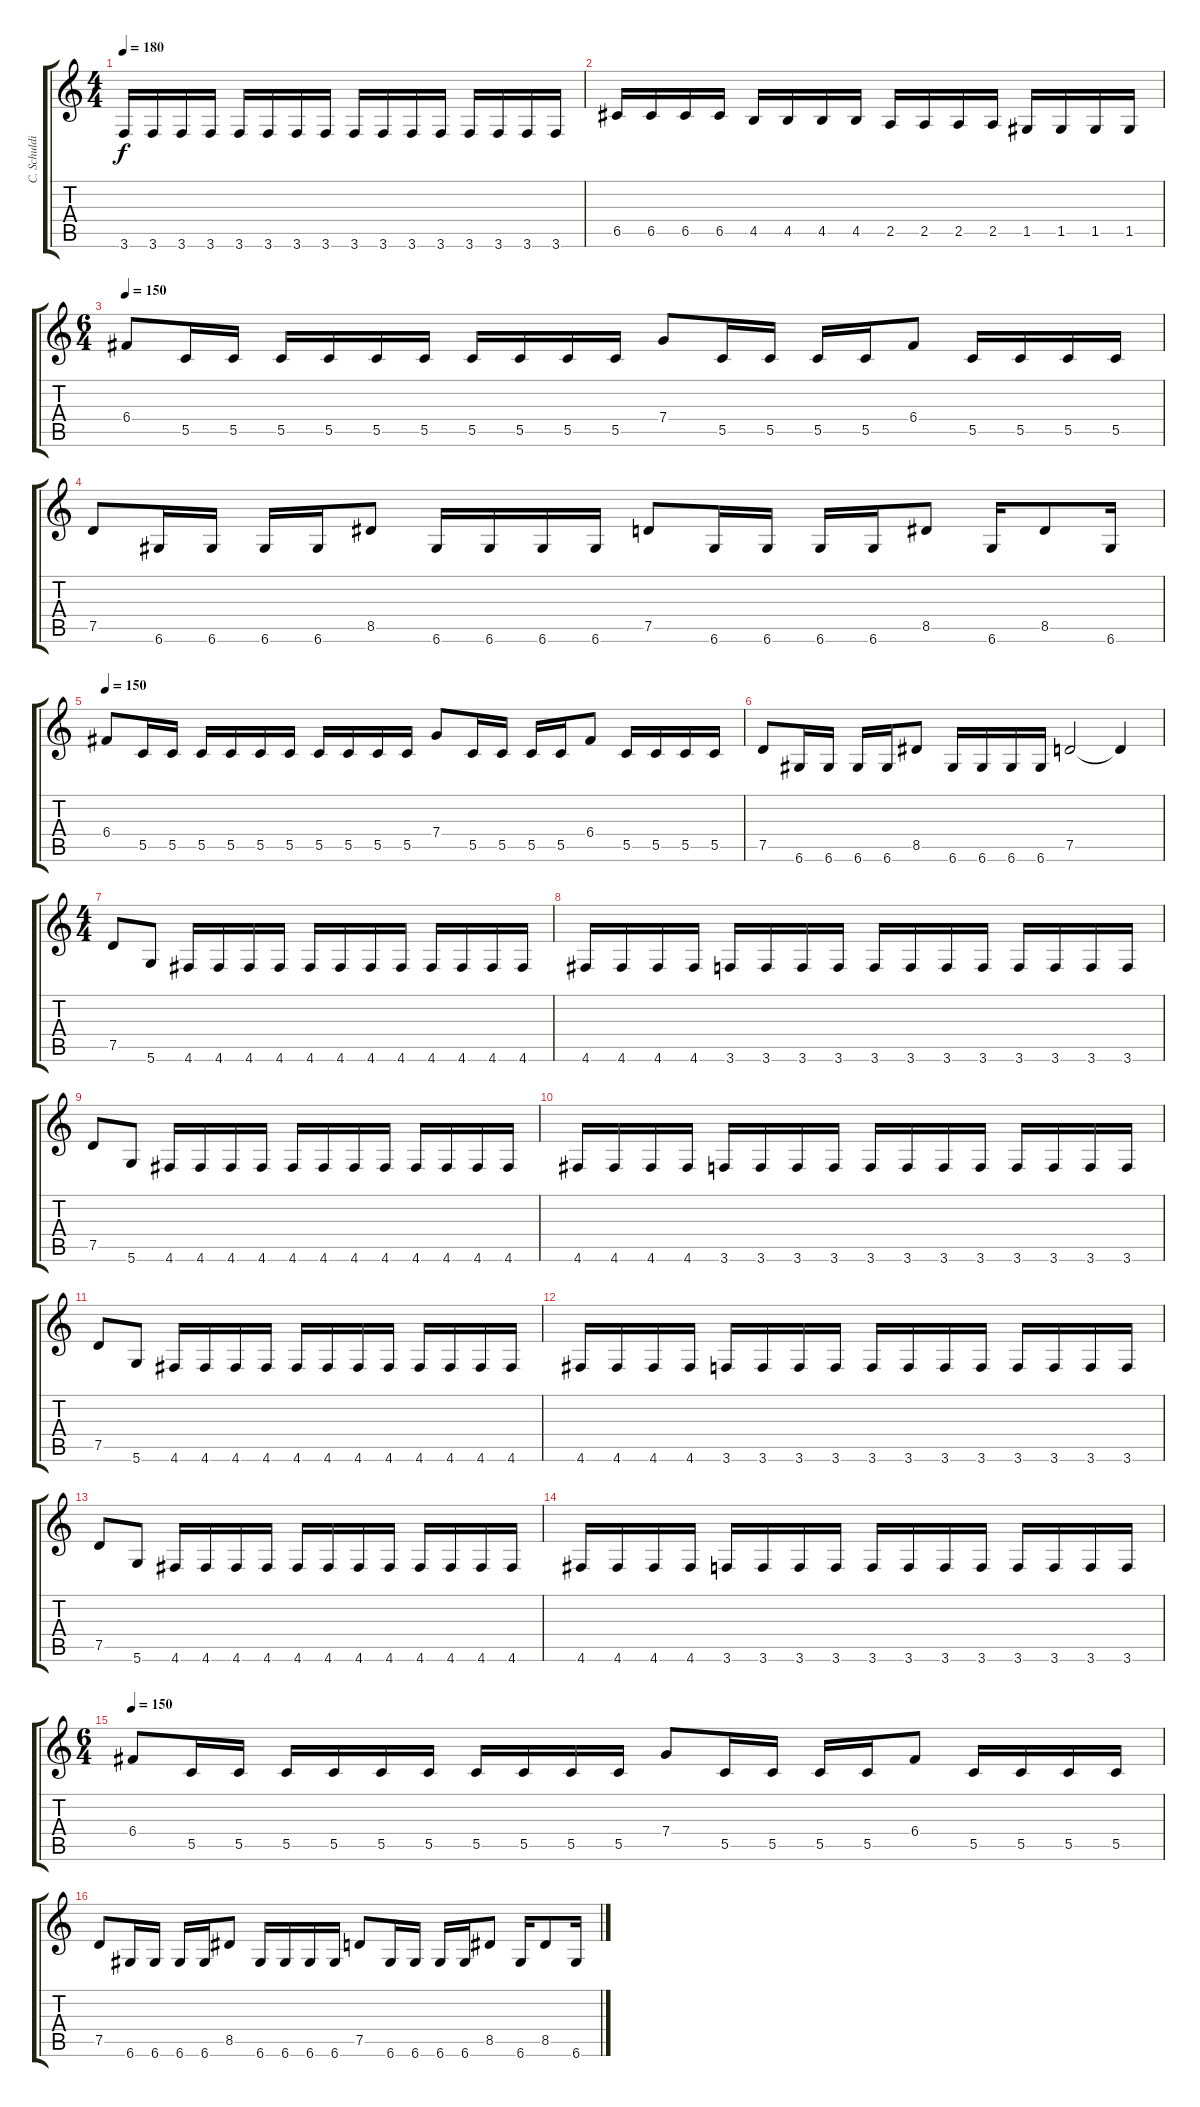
\track ("C. Schuldiner" "C. Schuldi") {instrument distortionguitar}
\staff {score tabs}
\tuning (D4 A3 F3 C3 G2 D2) {hide}
\ts (4 4)
\tempo 180
\clef g2
\ks c
3.6.16{dy f} 3.6.16 3.6.16 3.6.16 3.6.16 3.6.16 3.6.16 3.6.16 3.6.16 3.6.16 3.6.16 3.6.16 3.6.16 3.6.16 3.6.16 3.6.16 |
6.5.16 6.5.16 6.5.16 6.5.16 4.5.16 4.5.16 4.5.16 4.5.16 2.5.16 2.5.16 2.5.16 2.5.16 1.5.16 1.5.16 1.5.16 1.5.16 |
\ts (6 4)
\tempo 180
\tempo 150
6.4.8 5.5.16 5.5.16 5.5.16 5.5.16 5.5.16 5.5.16 5.5.16 5.5.16 5.5.16 5.5.16 7.4.8 5.5.16 5.5.16 5.5.16 5.5.16 6.4.8 5.5.16 5.5.16 5.5.16 5.5.16 |
7.5.8 6.6.16 6.6.16 6.6.16 6.6.16 8.5.8 6.6.16 6.6.16 6.6.16 6.6.16 7.5.8 6.6.16 6.6.16 6.6.16 6.6.16 8.5.8 6.6.16 8.5.8 6.6.16 |
\tempo 150
6.4.8 5.5.16 5.5.16 5.5.16 5.5.16 5.5.16 5.5.16 5.5.16 5.5.16 5.5.16 5.5.16 7.4.8 5.5.16 5.5.16 5.5.16 5.5.16 6.4.8 5.5.16 5.5.16 5.5.16 5.5.16 |
7.5.8 6.6.16 6.6.16 6.6.16 6.6.16 8.5.8 6.6.16 6.6.16 6.6.16 6.6.16 7.5.2 7.5{t}.4 |
\ts (4 4)
7.5.8 5.6.8 4.6.16 4.6.16 4.6.16 4.6.16 4.6.16 4.6.16 4.6.16 4.6.16 4.6.16 4.6.16 4.6.16 4.6.16 |
4.6.16 4.6.16 4.6.16 4.6.16 3.6.16 3.6.16 3.6.16 3.6.16 3.6.16 3.6.16 3.6.16 3.6.16 3.6.16 3.6.16 3.6.16 3.6.16 |
7.5.8 5.6.8 4.6.16 4.6.16 4.6.16 4.6.16 4.6.16 4.6.16 4.6.16 4.6.16 4.6.16 4.6.16 4.6.16 4.6.16 |
4.6.16 4.6.16 4.6.16 4.6.16 3.6.16 3.6.16 3.6.16 3.6.16 3.6.16 3.6.16 3.6.16 3.6.16 3.6.16 3.6.16 3.6.16 3.6.16 |
7.5.8 5.6.8 4.6.16 4.6.16 4.6.16 4.6.16 4.6.16 4.6.16 4.6.16 4.6.16 4.6.16 4.6.16 4.6.16 4.6.16 |
4.6.16 4.6.16 4.6.16 4.6.16 3.6.16 3.6.16 3.6.16 3.6.16 3.6.16 3.6.16 3.6.16 3.6.16 3.6.16 3.6.16 3.6.16 3.6.16 |
7.5.8 5.6.8 4.6.16 4.6.16 4.6.16 4.6.16 4.6.16 4.6.16 4.6.16 4.6.16 4.6.16 4.6.16 4.6.16 4.6.16 |
4.6.16 4.6.16 4.6.16 4.6.16 3.6.16 3.6.16 3.6.16 3.6.16 3.6.16 3.6.16 3.6.16 3.6.16 3.6.16 3.6.16 3.6.16 3.6.16 |
\ts (6 4)
\tempo 150
6.4.8 5.5.16 5.5.16 5.5.16 5.5.16 5.5.16 5.5.16 5.5.16 5.5.16 5.5.16 5.5.16 7.4.8 5.5.16 5.5.16 5.5.16 5.5.16 6.4.8 5.5.16 5.5.16 5.5.16 5.5.16 |
7.5.8 6.6.16 6.6.16 6.6.16 6.6.16 8.5.8 6.6.16 6.6.16 6.6.16 6.6.16 7.5.8 6.6.16 6.6.16 6.6.16 6.6.16 8.5.8 6.6.16 8.5.8 6.6.16
